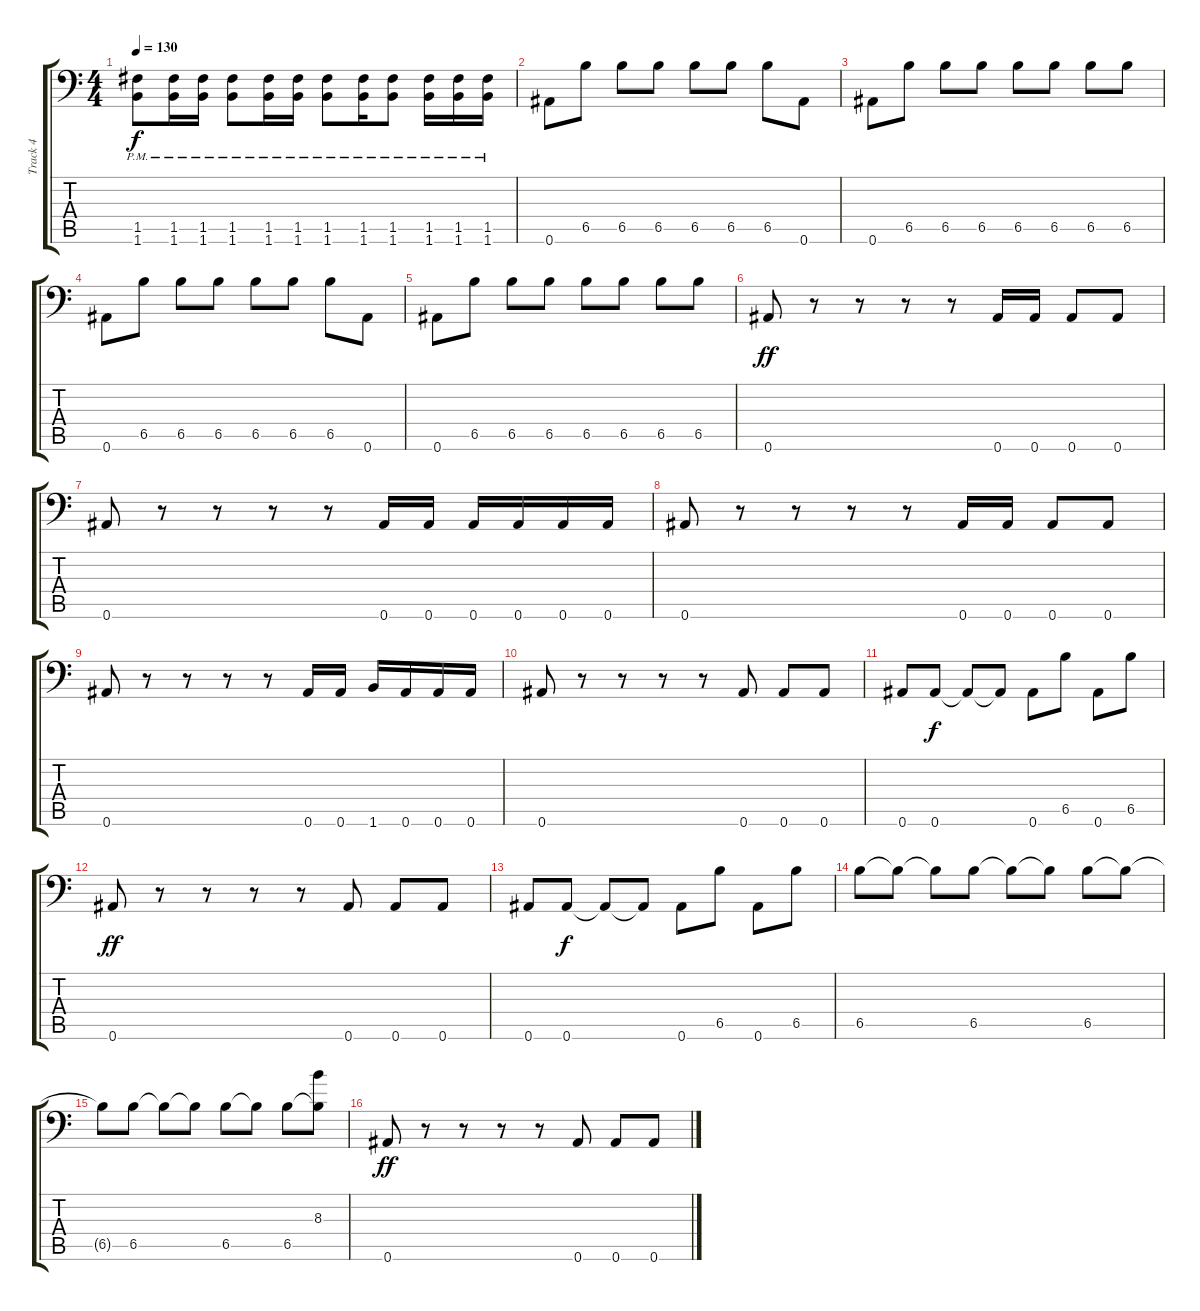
\track ("Track 4" "Track 4") {instrument electricbasspick}
\staff {score tabs}
\tuning (C4 G3 Eb3 Bb2 F2 Bb1) {hide}
\ts (4 4)
\tempo 130
\clef f4
\ks c
(1.5{pm} 1.6{pm}).8{dy f} (1.5{pm} 1.6{pm}).16 (1.5{pm} 1.6{pm}).16 (1.5{pm} 1.6{pm}).8 (1.5{pm} 1.6{pm}).16 (1.5{pm} 1.6{pm}).16 (1.5{pm} 1.6{pm}).8 (1.5{pm} 1.6{pm}).16 (1.5{pm} 1.6{pm}).8 (1.5{pm} 1.6{pm}).16 (1.5{pm} 1.6{pm}).16 (1.5{pm} 1.6{pm}).16 |
0.6.8 6.5.8 6.5.8 6.5.8 6.5.8 6.5.8 6.5.8 0.6.8 |
0.6.8 6.5.8 6.5.8 6.5.8 6.5.8 6.5.8 6.5.8 6.5.8 |
0.6.8 6.5.8 6.5.8 6.5.8 6.5.8 6.5.8 6.5.8 0.6.8 |
0.6.8 6.5.8 6.5.8 6.5.8 6.5.8 6.5.8 6.5.8 6.5.8 |
0.6.8{dy ff} r.8 r.8 r.8 r.8 0.6.16 0.6.16 0.6.8 0.6.8 |
0.6.8 r.8 r.8 r.8 r.8 0.6.16 0.6.16 0.6.16 0.6.16 0.6.16 0.6.16 |
0.6.8 r.8 r.8 r.8 r.8 0.6.16 0.6.16 0.6.8 0.6.8 |
0.6.8 r.8 r.8 r.8 r.8 0.6.16 0.6.16 1.6.16 0.6.16 0.6.16 0.6.16 |
0.6.8 r.8 r.8 r.8 r.8 0.6.8 0.6.8 0.6.8 |
0.6.8 0.6.8{dy f} 0.6{t}.8 0.6{t}.8 0.6.8 6.5.8 0.6.8 6.5.8 |
0.6.8{dy ff} r.8 r.8 r.8 r.8 0.6.8 0.6.8 0.6.8 |
0.6.8 0.6.8{dy f} 0.6{t}.8 0.6{t}.8 0.6.8 6.5.8 0.6.8 6.5.8 |
6.5.8 6.5{t}.8 6.5{t}.8 6.5.8 6.5{t}.8 6.5{t}.8 6.5.8 6.5{t}.8 |
6.5{t}.8 6.5.8 6.5{t}.8 6.5{t}.8 6.5.8 6.5{t}.8 6.5.8 (8.3 6.5{t}).8 |
0.6.8{dy ff} r.8 r.8 r.8 r.8 0.6.8 0.6.8 0.6.8
